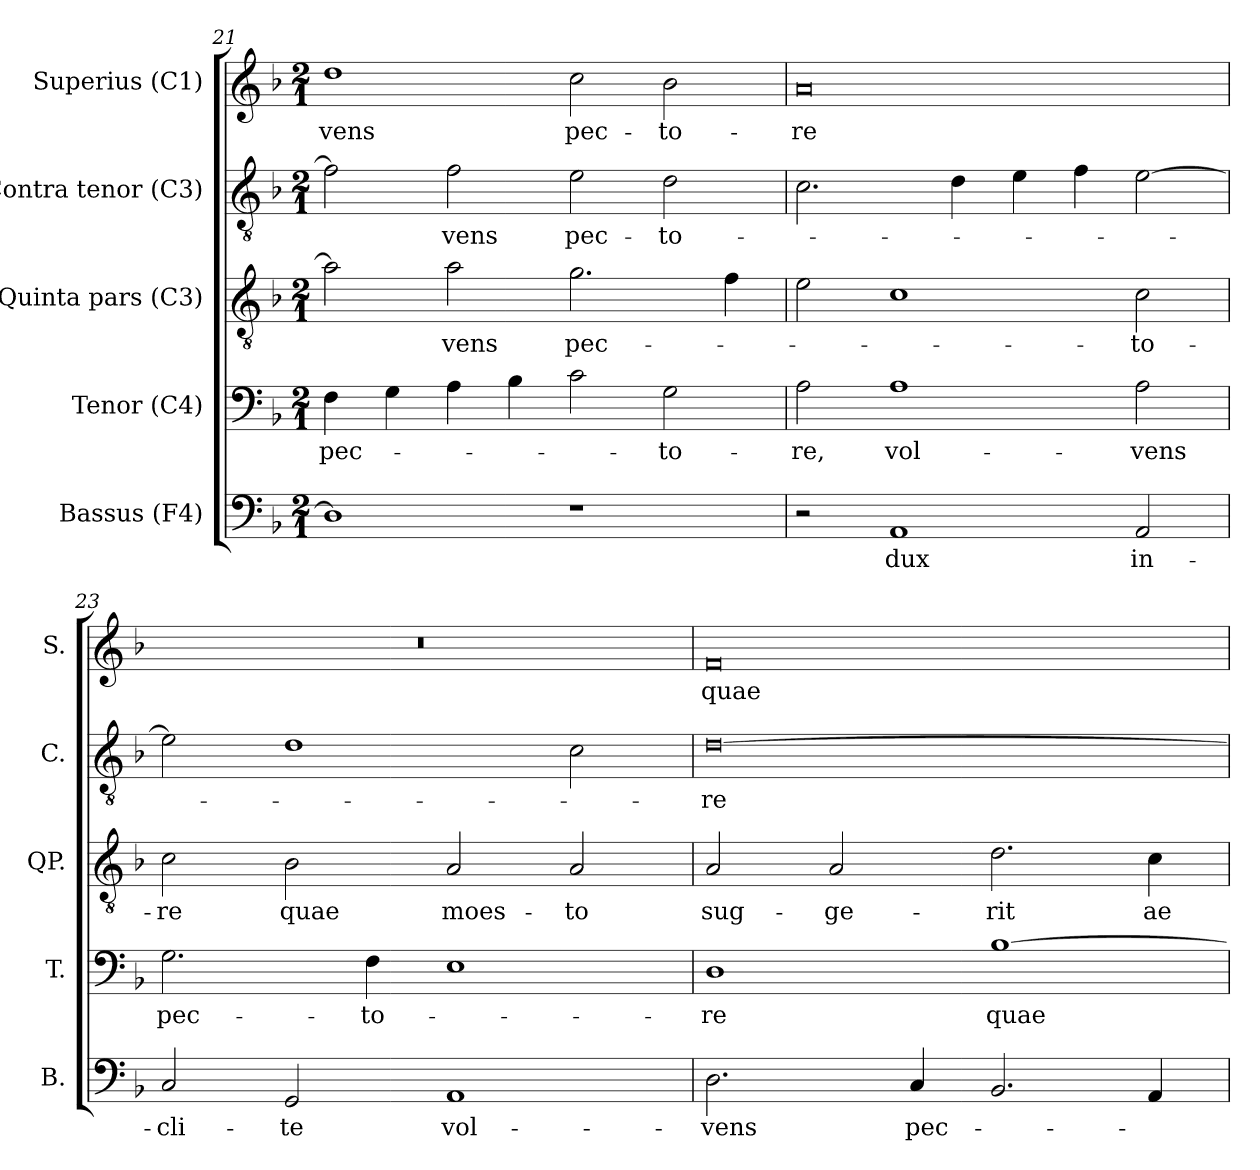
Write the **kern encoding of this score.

**kern	**text	**kern	**text	**kern	**text	**kern	**text	**kern	**text
*part5	*part5	*part4	*part4	*part3	*part3	*part2	*part2	*part1	*part1
*staff5	*staff5	*staff4	*staff4	*staff3	*staff3	*staff2	*staff2	*staff1	*staff1
*I"Bassus (F4)	*	*I"Tenor (C4)	*	*I"Quinta pars (C3)	*	*I"Contra tenor (C3)	*	*I"Superius (C1)	*
*I'B.	*	*I'T.	*	*I'QP.	*	*I'C.	*	*I'S.	*
!!LO:LB:g=z
*clefF4	*	*clefF4	*	*clefGv2	*	*clefGv2	*	*clefG2	*
*	*	*ITrd7c12	*	*ITrd7c12	*	*ITrd7c12	*	*	*
*k[b-]	*	*k[b-]	*	*k[b-]	*	*k[b-]	*	*k[b-]	*
*F:	*	*F:	*	*F:	*	*F:	*	*F:	*
*M2/1	*	*M2/1	*	*M2/1	*	*M2/1	*	*M2/1	*
=21	=21	=21	=21	=21	=21	=21	=21	=21	=21
!	!	!	!LO:LY:b:color=#000000	!	!	!	!	!	!
!	!	!	!	!	!	!	!	!	!LO:LY:b:color=#000000
1Di]	.	4FFi\	pec-	2Ai\]	.	2Fi\]	.	1ddi	-vens
.	.	4GGi\	.	.	.	.	.	.	.
!	!	!	!	!	!LO:LY:b:color=#000000	!	!	!	!
!	!	!	!	!	!	!	!LO:LY:b:color=#000000	!	!
.	.	4AAi\	.	2Ai\	-vens	2Fi\	-vens	.	.
.	.	4BB-i\	.	.	.	.	.	.	.
!	!	!	!	!	!LO:LY:b:color=#000000	!	!	!	!
!	!	!	!	!	!	!	!LO:LY:b:color=#000000	!	!
!	!	!	!	!	!	!	!	!	!LO:LY:b:color=#000000
1r	.	2Ci\	.	2.Gi\	pec-	2Ei\	pec-	2cci\	pec-
!	!	!	!LO:LY:b:color=#000000	!	!	!	!	!	!
!	!	!	!	!	!	!	!LO:LY:b:color=#000000	!	!
!	!	!	!	!	!	!	!	!	!LO:LY:b:color=#000000
.	.	2GGi\	-to-	.	.	2Di\	-to-	2b-i\	-to-
.	.	.	.	4Fi\	.	.	.	.	.
=22	=22	=22	=22	=22	=22	=22	=22	=22	=22
!	!	!	!LO:LY:b:color=#000000	!	!	!	!	!	!
!	!	!	!	!	!	!	!	!	!LO:LY:b:color=#000000
2r	.	2AAi\	-re,	2Ei\	.	2.Ci\	.	0ai	-re
!	!LO:LY:b:color=#000000	!	!	!	!	!	!	!	!
!	!	!	!LO:LY:b:color=#000000	!	!	!	!	!	!
1AAi	dux	1AAi	vol-	1Ci	.	.	.	.	.
.	.	.	.	.	.	4Di\	.	.	.
.	.	.	.	.	.	4Ei\	.	.	.
.	.	.	.	.	.	4Fi\	.	.	.
!	!LO:LY:b:color=#000000	!	!	!	!	!	!	!	!
!	!	!	!LO:LY:b:color=#000000	!	!	!	!	!	!
!	!	!	!	!	!LO:LY:b:color=#000000	!	!	!	!
2AAi/	in-	2AAi\	-vens	2Ci\	-to-	[2Ei\	.	.	.
=23	=23	=23	=23	=23	=23	=23	=23	=23	=23
!	!LO:LY:b:color=#000000	!	!	!	!	!	!	!	!
!	!	!	!LO:LY:b:color=#000000	!	!	!	!	!	!
!	!	!	!	!	!LO:LY:b:color=#000000	!	!	!LO:N:vis=1	!
2Ci/	-cli-	2.GGi\	pec-	2Ci\	-re	2Ei\]	.	0r	.
!	!LO:LY:b:color=#000000	!	!	!	!	!	!	!	!
!	!	!	!	!	!LO:LY:b:color=#000000	!	!	!	!
2GGi/	-te	.	.	2BB-i\	quae	1Di	.	.	.
!	!	!	!LO:LY:b:color=#000000	!	!	!	!	!	!
.	.	4FFi\	-to-	.	.	.	.	.	.
!	!LO:LY:b:color=#000000	!	!	!	!	!	!	!	!
!	!	!	!	!	!LO:LY:b:color=#000000	!	!	!	!
1AAi	vol-	1EEi	.	2AAi/	moes-	.	.	.	.
!	!	!	!	!	!LO:LY:b:color=#000000	!	!	!	!
.	.	.	.	2AAi/	-to	2Ci\	.	.	.
=24	=24	=24	=24	=24	=24	=24	=24	=24	=24
!	!LO:LY:b:color=#000000	!	!	!	!	!	!	!	!
!	!	!	!LO:LY:b:color=#000000	!	!	!	!	!	!
!	!	!	!	!	!LO:LY:b:color=#000000	!	!	!	!
!	!	!	!	!	!	!	!LO:LY:b:color=#000000	!	!
!	!	!	!	!	!	!	!	!	!LO:LY:b:color=#000000
2.Di\	-vens	1DDi	-re	2AAi/	sug-	[0Di	-re	0fi	quae
!	!	!	!	!	!LO:LY:b:color=#000000	!	!	!	!
.	.	.	.	2AAi/	-ge-	.	.	.	.
!	!LO:LY:b:color=#000000	!	!	!	!	!	!	!	!
4Ci/	pec-	.	.	.	.	.	.	.	.
!	!	!	!LO:LY:b:color=#000000	!	!	!	!	!	!
!	!	!	!	!	!LO:LY:b:color=#000000	!	!	!	!
2.BB-i/	.	[1BB-i	quae	2.Di\	-rit	.	.	.	.
!	!	!	!	!	!LO:LY:b:color=#000000	!	!	!	!
4AAi/	.	.	.	4Ci\	ae-	.	.	.	.
=	=	=	=	=	=	=	=	=	=
*-	*-	*-	*-	*-	*-	*-	*-	*-	*-
